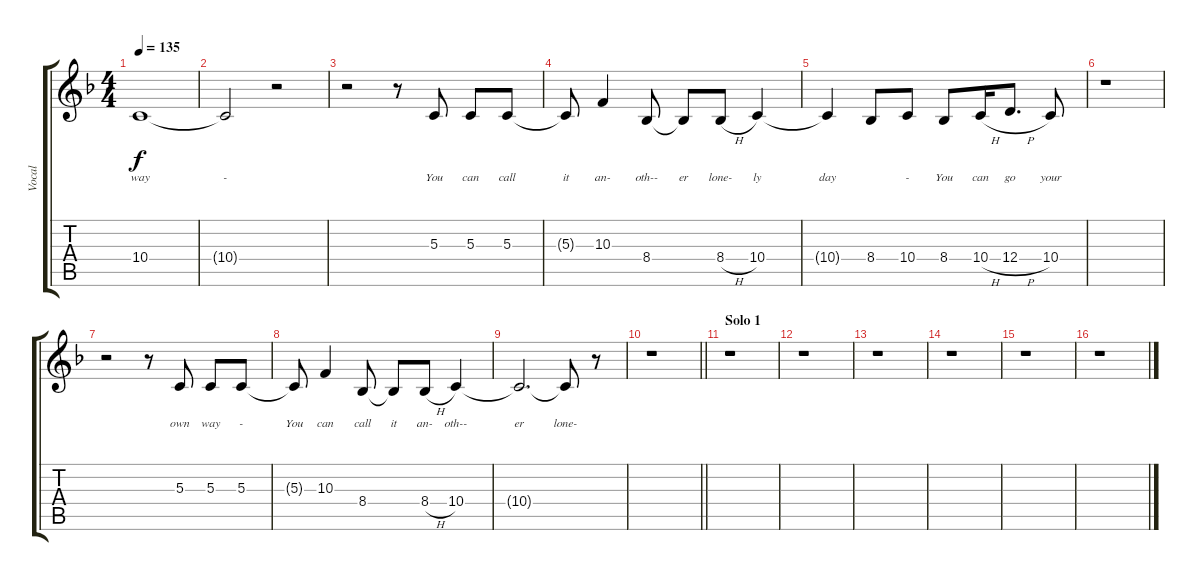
\track ("Vocal" "Vocal") {instrument flute}
\staff {score tabs}
\tuning (E4 B3 G3 D3 A2 E2) {hide}
\ts (4 4)
\tempo 135
\clef g2
\ks f
10.4{t}.1{lyrics (0 "way") lyrics (1 "") lyrics (2 "") lyrics (3 "") lyrics (4 "") dy f} |
10.4{t}.2{lyrics (0 "-") lyrics (1 "") lyrics (2 "") lyrics (3 "") lyrics (4 "")} r.2 |
r.2 r.8 5.3.8{lyrics (0 "You") lyrics (1 "") lyrics (2 "") lyrics (3 "") lyrics (4 "")} 5.3.8{lyrics (0 "can") lyrics (1 "") lyrics (2 "") lyrics (3 "") lyrics (4 "")} 5.3.8{lyrics (0 "call") lyrics (1 "") lyrics (2 "") lyrics (3 "") lyrics (4 "")} |
5.3{t}.8{lyrics (0 "it") lyrics (1 "") lyrics (2 "") lyrics (3 "") lyrics (4 "")} 10.3.4{lyrics (0 "an-") lyrics (1 "") lyrics (2 "") lyrics (3 "") lyrics (4 "")} 8.4.8{lyrics (0 "oth--") lyrics (1 "") lyrics (2 "") lyrics (3 "") lyrics (4 "")} 8.4{t}.8{lyrics (0 "er") lyrics (1 "") lyrics (2 "") lyrics (3 "") lyrics (4 "")} 8.4{h}.8{lyrics (0 "lone-") lyrics (1 "") lyrics (2 "") lyrics (3 "") lyrics (4 "")} 10.4.4{lyrics (0 "ly") lyrics (1 "") lyrics (2 "") lyrics (3 "") lyrics (4 "")} |
10.4{t}.4{lyrics (0 "day") lyrics (1 "") lyrics (2 "") lyrics (3 "") lyrics (4 "")} 8.4.8{lyrics (0 " ") lyrics (1 "") lyrics (2 "") lyrics (3 "") lyrics (4 "")} 10.4.8{lyrics (0 "-") lyrics (1 "") lyrics (2 "") lyrics (3 "") lyrics (4 "")} 8.4.8{lyrics (0 "You") lyrics (1 "") lyrics (2 "") lyrics (3 "") lyrics (4 "")} 10.4{h}.16{lyrics (0 "can") lyrics (1 "") lyrics (2 "") lyrics (3 "") lyrics (4 "")} 12.4{h}.8{d lyrics (0 "go") lyrics (1 "") lyrics (2 "") lyrics (3 "") lyrics (4 "")} 10.4.8{lyrics (0 "your") lyrics (1 "") lyrics (2 "") lyrics (3 "") lyrics (4 "")} |
r.1 |
r.2 r.8 5.3.8{lyrics (0 "own") lyrics (1 "") lyrics (2 "") lyrics (3 "") lyrics (4 "")} 5.3.8{lyrics (0 "way") lyrics (1 "") lyrics (2 "") lyrics (3 "") lyrics (4 "")} 5.3.8{lyrics (0 "-") lyrics (1 "") lyrics (2 "") lyrics (3 "") lyrics (4 "")} |
5.3{t}.8{lyrics (0 "You") lyrics (1 "") lyrics (2 "") lyrics (3 "") lyrics (4 "")} 10.3.4{lyrics (0 "can") lyrics (1 "") lyrics (2 "") lyrics (3 "") lyrics (4 "")} 8.4.8{lyrics (0 "call") lyrics (1 "") lyrics (2 "") lyrics (3 "") lyrics (4 "")} 8.4{t}.8{lyrics (0 "it") lyrics (1 "") lyrics (2 "") lyrics (3 "") lyrics (4 "")} 8.4{h}.8{lyrics (0 "an-") lyrics (1 "") lyrics (2 "") lyrics (3 "") lyrics (4 "")} 10.4.4{lyrics (0 "oth--") lyrics (1 "") lyrics (2 "") lyrics (3 "") lyrics (4 "")} |
10.4{t}.2{d lyrics (0 "er") lyrics (1 "") lyrics (2 "") lyrics (3 "") lyrics (4 "")} 10.4{t}.8{lyrics (0 "lone-") lyrics (1 "") lyrics (2 "") lyrics (3 "") lyrics (4 "")} r.8 |
\barLineRight lightlight
r.1 |
\section ("" "Solo 1")
r.1 |
r.1 |
r.1 |
r.1 |
r.1 |
r.1
